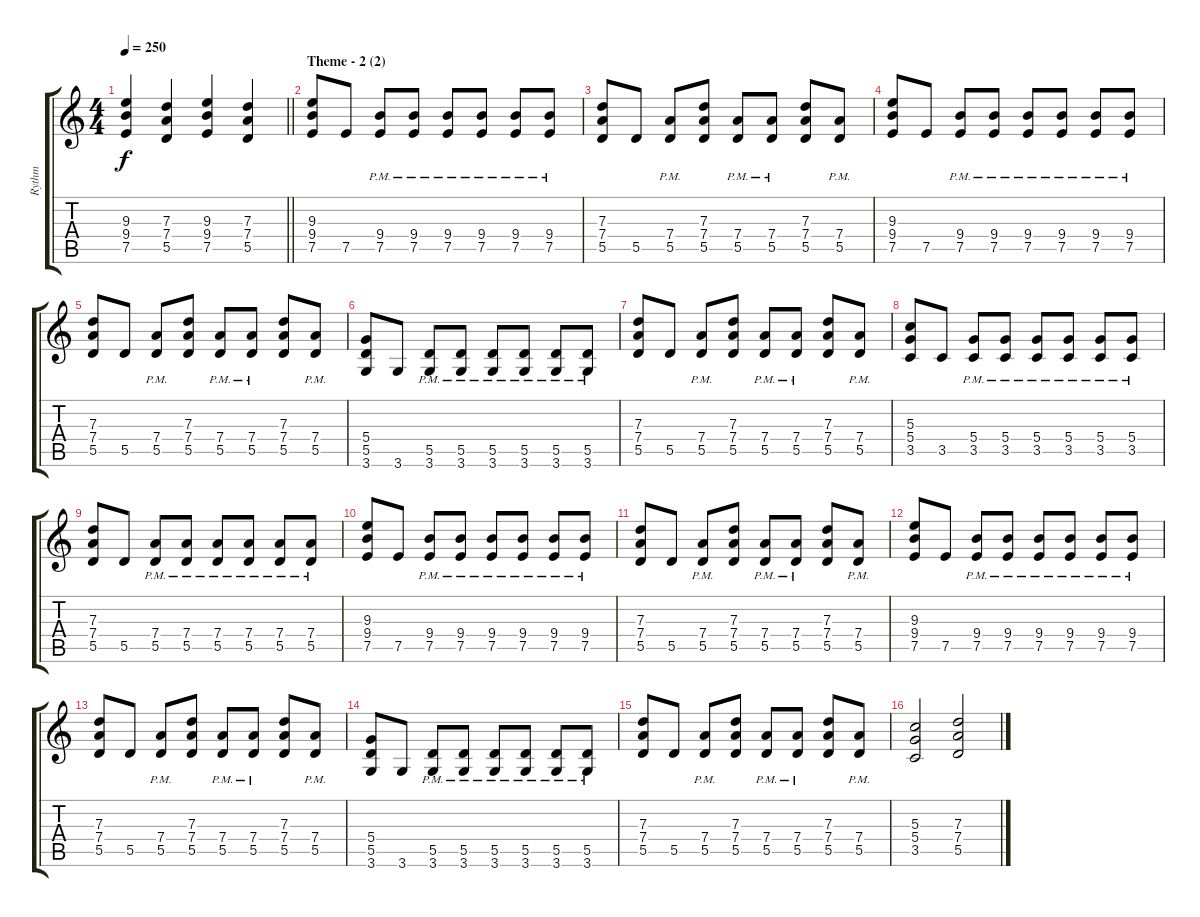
\track ("Rythm" "Rythm") {instrument overdrivenguitar}
\staff {score tabs}
\tuning (E4 B3 G3 D3 A2 E2) {hide}
\ts (4 4)
\tempo 250
\clef g2
\barLineRight lightlight
\ks c
(9.3 9.4 7.5).4{dy f} (7.3 7.4 5.5).4 (9.3 9.4 7.5).4 (7.3 7.4 5.5).4 |
\section ("" "Theme - 2 (2)")
(9.3 9.4 7.5).8 7.5.8 (9.4{pm} 7.5{pm}).8 (9.4{pm} 7.5{pm}).8 (9.4{pm} 7.5{pm}).8 (9.4{pm} 7.5{pm}).8 (9.4{pm} 7.5{pm}).8 (9.4{pm} 7.5{pm}).8 |
(7.3 7.4 5.5).8 5.5.8 (7.4 5.5{pm}).8 (7.3 7.4 5.5).8 (7.4 5.5{pm}).8 (7.4 5.5{pm}).8 (7.3 7.4 5.5).8 (7.4 5.5{pm}).8 |
(9.3 9.4 7.5).8 7.5.8 (9.4{pm} 7.5{pm}).8 (9.4{pm} 7.5{pm}).8 (9.4{pm} 7.5{pm}).8 (9.4{pm} 7.5{pm}).8 (9.4{pm} 7.5{pm}).8 (9.4{pm} 7.5{pm}).8 |
(7.3 7.4 5.5).8 5.5.8 (7.4 5.5{pm}).8 (7.3 7.4 5.5).8 (7.4 5.5{pm}).8 (7.4 5.5{pm}).8 (7.3 7.4 5.5).8 (7.4 5.5{pm}).8 |
(5.4 5.5 3.6).8 3.6.8 (5.5{pm} 3.6{pm}).8 (5.5{pm} 3.6{pm}).8 (5.5{pm} 3.6{pm}).8 (5.5{pm} 3.6{pm}).8 (5.5{pm} 3.6{pm}).8 (5.5{pm} 3.6{pm}).8 |
(7.3 7.4 5.5).8 5.5.8 (7.4 5.5{pm}).8 (7.3 7.4 5.5).8 (7.4 5.5{pm}).8 (7.4 5.5{pm}).8 (7.3 7.4 5.5).8 (7.4 5.5{pm}).8 |
(5.3 5.4 3.5).8 3.5.8 (5.4{pm} 3.5{pm}).8 (5.4{pm} 3.5{pm}).8 (5.4{pm} 3.5{pm}).8 (5.4{pm} 3.5{pm}).8 (5.4{pm} 3.5{pm}).8 (5.4{pm} 3.5{pm}).8 |
(7.3 7.4 5.5).8 5.5.8 (7.4{pm} 5.5{pm}).8 (7.4{pm} 5.5{pm}).8 (7.4{pm} 5.5{pm}).8 (7.4{pm} 5.5{pm}).8 (7.4{pm} 5.5{pm}).8 (7.4{pm} 5.5{pm}).8 |
(9.3 9.4 7.5).8 7.5.8 (9.4{pm} 7.5{pm}).8 (9.4{pm} 7.5{pm}).8 (9.4{pm} 7.5{pm}).8 (9.4{pm} 7.5{pm}).8 (9.4{pm} 7.5{pm}).8 (9.4{pm} 7.5{pm}).8 |
(7.3 7.4 5.5).8 5.5.8 (7.4 5.5{pm}).8 (7.3 7.4 5.5).8 (7.4 5.5{pm}).8 (7.4 5.5{pm}).8 (7.3 7.4 5.5).8 (7.4 5.5{pm}).8 |
(9.3 9.4 7.5).8 7.5.8 (9.4{pm} 7.5{pm}).8 (9.4{pm} 7.5{pm}).8 (9.4{pm} 7.5{pm}).8 (9.4{pm} 7.5{pm}).8 (9.4{pm} 7.5{pm}).8 (9.4{pm} 7.5{pm}).8 |
(7.3 7.4 5.5).8 5.5.8 (7.4 5.5{pm}).8 (7.3 7.4 5.5).8 (7.4 5.5{pm}).8 (7.4 5.5{pm}).8 (7.3 7.4 5.5).8 (7.4 5.5{pm}).8 |
(5.4 5.5 3.6).8 3.6.8 (5.5{pm} 3.6{pm}).8 (5.5{pm} 3.6{pm}).8 (5.5{pm} 3.6{pm}).8 (5.5{pm} 3.6{pm}).8 (5.5{pm} 3.6{pm}).8 (5.5{pm} 3.6{pm}).8 |
(7.3 7.4 5.5).8 5.5.8 (7.4 5.5{pm}).8 (7.3 7.4 5.5).8 (7.4 5.5{pm}).8 (7.4 5.5{pm}).8 (7.3 7.4 5.5).8 (7.4 5.5{pm}).8 |
(5.3 5.4 3.5).2 (7.3 7.4 5.5).2
